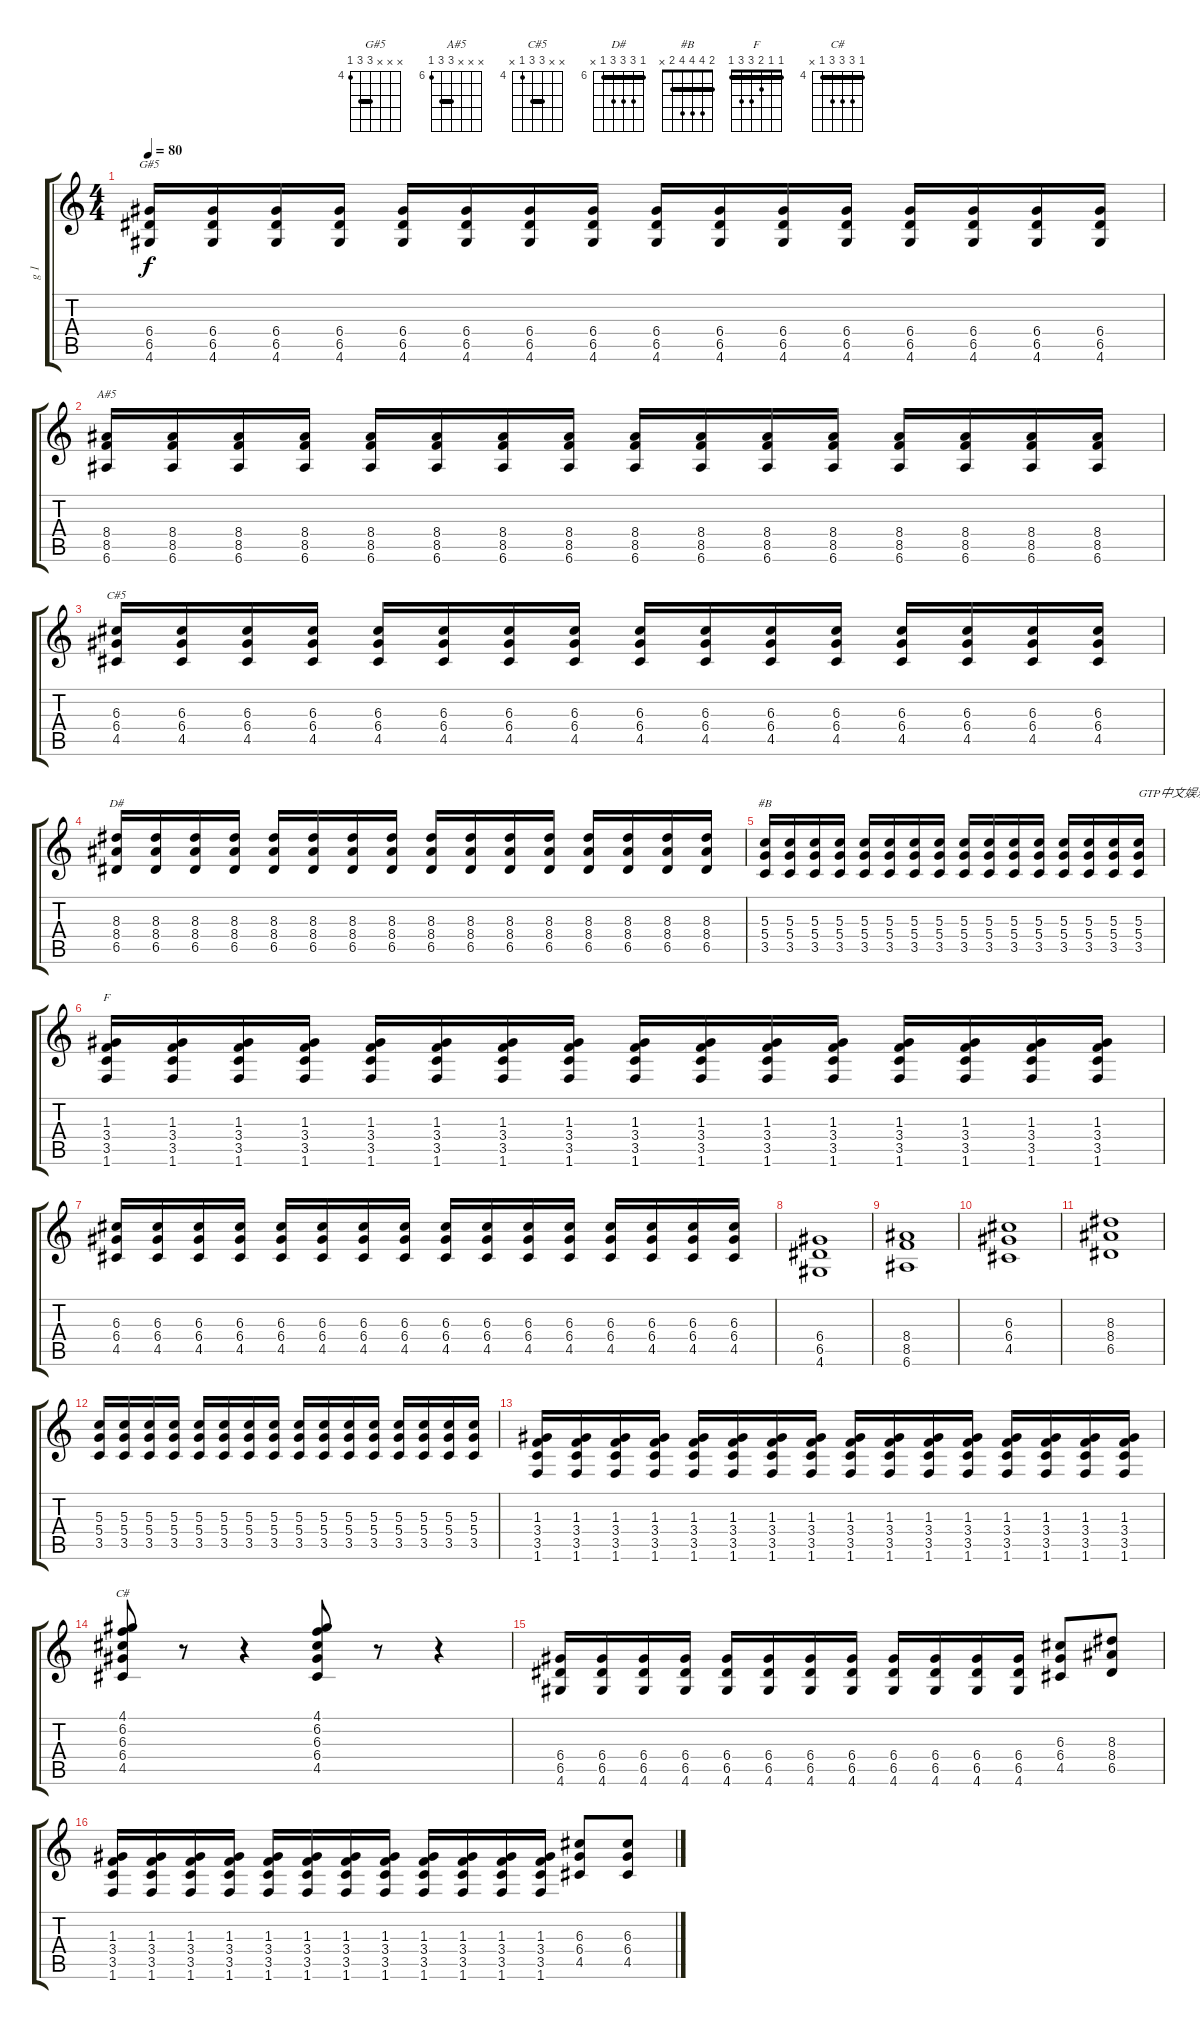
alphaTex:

\track ("g 1" "g 1") {instrument overdrivenguitar}
\staff {score tabs}
\tuning (E4 B3 G3 D3 A2 E2) {hide}
\chord ("G#5" x x x 6 6 4) {firstfret 4 barre 6}
\chord ("A#5" x x x 8 8 6) {firstfret 6 barre 8}
\chord ("C#5" x x 6 6 4 x) {firstfret 4 barre 6}
\chord ("D#" 6 8 8 8 6 x) {firstfret 6 barre 6}
\chord ("#B" 2 4 4 4 2 x) {barre 2}
\chord ("F" 1 1 2 3 3 1) {barre 1}
\chord ("C#" 4 6 6 6 4 x) {firstfret 4 barre 4}
\ts (4 4)
\tempo 80
\clef g2
\ks c
(6.4 6.5 4.6).16{ch "G#5" dy f} (6.4 6.5 4.6).16 (6.4 6.5 4.6).16 (6.4 6.5 4.6).16 (6.4 6.5 4.6).16 (6.4 6.5 4.6).16 (6.4 6.5 4.6).16 (6.4 6.5 4.6).16 (6.4 6.5 4.6).16 (6.4 6.5 4.6).16 (6.4 6.5 4.6).16 (6.4 6.5 4.6).16 (6.4 6.5 4.6).16 (6.4 6.5 4.6).16 (6.4 6.5 4.6).16 (6.4 6.5 4.6).16 |
(8.4 8.5 6.6).16{ch "A#5"} (8.4 8.5 6.6).16 (8.4 8.5 6.6).16 (8.4 8.5 6.6).16 (8.4 8.5 6.6).16 (8.4 8.5 6.6).16 (8.4 8.5 6.6).16 (8.4 8.5 6.6).16 (8.4 8.5 6.6).16 (8.4 8.5 6.6).16 (8.4 8.5 6.6).16 (8.4 8.5 6.6).16 (8.4 8.5 6.6).16 (8.4 8.5 6.6).16 (8.4 8.5 6.6).16 (8.4 8.5 6.6).16 |
(6.3 6.4 4.5).16{ch "C#5"} (6.3 6.4 4.5).16 (6.3 6.4 4.5).16 (6.3 6.4 4.5).16 (6.3 6.4 4.5).16 (6.3 6.4 4.5).16 (6.3 6.4 4.5).16 (6.3 6.4 4.5).16 (6.3 6.4 4.5).16 (6.3 6.4 4.5).16 (6.3 6.4 4.5).16 (6.3 6.4 4.5).16 (6.3 6.4 4.5).16 (6.3 6.4 4.5).16 (6.3 6.4 4.5).16 (6.3 6.4 4.5).16 |
(8.3 8.4 6.5).16{ch "D#"} (8.3 8.4 6.5).16 (8.3 8.4 6.5).16 (8.3 8.4 6.5).16 (8.3 8.4 6.5).16 (8.3 8.4 6.5).16 (8.3 8.4 6.5).16 (8.3 8.4 6.5).16 (8.3 8.4 6.5).16 (8.3 8.4 6.5).16 (8.3 8.4 6.5).16 (8.3 8.4 6.5).16 (8.3 8.4 6.5).16 (8.3 8.4 6.5).16 (8.3 8.4 6.5).16 (8.3 8.4 6.5).16 |
(5.3 5.4 3.5).16{ch "#B"} (5.3 5.4 3.5).16 (5.3 5.4 3.5).16 (5.3 5.4 3.5).16 (5.3 5.4 3.5).16 (5.3 5.4 3.5).16 (5.3 5.4 3.5).16 (5.3 5.4 3.5).16 (5.3 5.4 3.5).16 (5.3 5.4 3.5).16 (5.3 5.4 3.5).16 (5.3 5.4 3.5).16 (5.3 5.4 3.5).16 (5.3 5.4 3.5).16 (5.3 5.4 3.5).16 (5.3 5.4 3.5).16{txt "GTP中文娱乐网为您提供优秀的谱子"} |
(1.3 3.4 3.5 1.6).16{ch "F"} (1.3 3.4 3.5 1.6).16 (1.3 3.4 3.5 1.6).16 (1.3 3.4 3.5 1.6).16 (1.3 3.4 3.5 1.6).16 (1.3 3.4 3.5 1.6).16 (1.3 3.4 3.5 1.6).16 (1.3 3.4 3.5 1.6).16 (1.3 3.4 3.5 1.6).16 (1.3 3.4 3.5 1.6).16 (1.3 3.4 3.5 1.6).16 (1.3 3.4 3.5 1.6).16 (1.3 3.4 3.5 1.6).16 (1.3 3.4 3.5 1.6).16 (1.3 3.4 3.5 1.6).16 (1.3 3.4 3.5 1.6).16 |
(6.3 6.4 4.5).16 (6.3 6.4 4.5).16 (6.3 6.4 4.5).16 (6.3 6.4 4.5).16 (6.3 6.4 4.5).16 (6.3 6.4 4.5).16 (6.3 6.4 4.5).16 (6.3 6.4 4.5).16 (6.3 6.4 4.5).16 (6.3 6.4 4.5).16 (6.3 6.4 4.5).16 (6.3 6.4 4.5).16 (6.3 6.4 4.5).16 (6.3 6.4 4.5).16 (6.3 6.4 4.5).16 (6.3 6.4 4.5).16 |
(6.4 6.5 4.6).1 |
(8.4 8.5 6.6).1 |
(6.3 6.4 4.5).1 |
(8.3 8.4 6.5).1 |
(5.3 5.4 3.5).16 (5.3 5.4 3.5).16 (5.3 5.4 3.5).16 (5.3 5.4 3.5).16 (5.3 5.4 3.5).16 (5.3 5.4 3.5).16 (5.3 5.4 3.5).16 (5.3 5.4 3.5).16 (5.3 5.4 3.5).16 (5.3 5.4 3.5).16 (5.3 5.4 3.5).16 (5.3 5.4 3.5).16 (5.3 5.4 3.5).16 (5.3 5.4 3.5).16 (5.3 5.4 3.5).16 (5.3 5.4 3.5).16 |
(1.3 3.4 3.5 1.6).16 (1.3 3.4 3.5 1.6).16 (1.3 3.4 3.5 1.6).16 (1.3 3.4 3.5 1.6).16 (1.3 3.4 3.5 1.6).16 (1.3 3.4 3.5 1.6).16 (1.3 3.4 3.5 1.6).16 (1.3 3.4 3.5 1.6).16 (1.3 3.4 3.5 1.6).16 (1.3 3.4 3.5 1.6).16 (1.3 3.4 3.5 1.6).16 (1.3 3.4 3.5 1.6).16 (1.3 3.4 3.5 1.6).16 (1.3 3.4 3.5 1.6).16 (1.3 3.4 3.5 1.6).16 (1.3 3.4 3.5 1.6).16 |
(4.1 6.2 6.3 6.4 4.5).8{ch "C#"} r.8 r.4 (4.1 6.2 6.3 6.4 4.5).8 r.8 r.4 |
(6.4 6.5 4.6).16 (6.4 6.5 4.6).16 (6.4 6.5 4.6).16 (6.4 6.5 4.6).16 (6.4 6.5 4.6).16 (6.4 6.5 4.6).16 (6.4 6.5 4.6).16 (6.4 6.5 4.6).16 (6.4 6.5 4.6).16 (6.4 6.5 4.6).16 (6.4 6.5 4.6).16 (6.4 6.5 4.6).16 (6.3 6.4 4.5).8 (8.3 8.4 6.5).8 |
(1.3 3.4 3.5 1.6).16 (1.3 3.4 3.5 1.6).16 (1.3 3.4 3.5 1.6).16 (1.3 3.4 3.5 1.6).16 (1.3 3.4 3.5 1.6).16 (1.3 3.4 3.5 1.6).16 (1.3 3.4 3.5 1.6).16 (1.3 3.4 3.5 1.6).16 (1.3 3.4 3.5 1.6).16 (1.3 3.4 3.5 1.6).16 (1.3 3.4 3.5 1.6).16 (1.3 3.4 3.5 1.6).16 (6.3 6.4 4.5).8 (6.3 6.4 4.5).8
